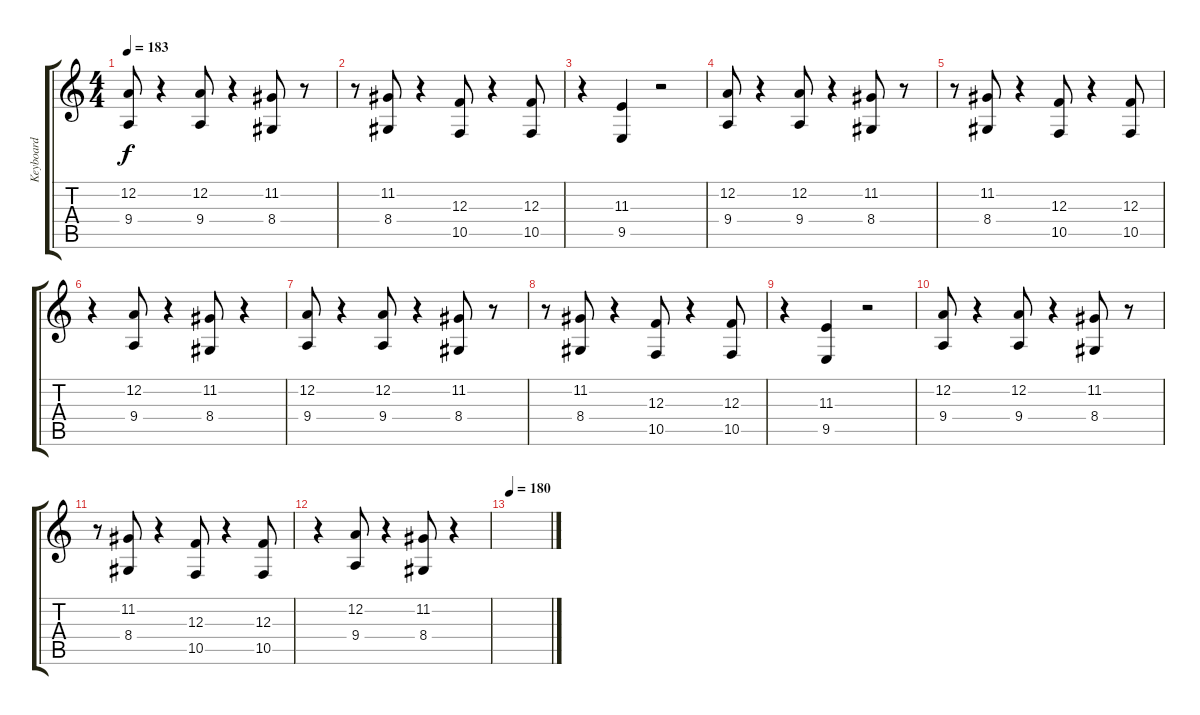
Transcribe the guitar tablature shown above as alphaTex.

\track ("Keyboard" "Keyboard") {instrument stringensemble1}
\staff {score tabs}
\tuning (D4 A3 F3 C3 G2 D2) {hide}
\ts (4 4)
\tempo 183
\clef g2
\ks c
(12.2 9.4).8{dy f} r.4 (12.2 9.4).8 r.4 (11.2 8.4).8 r.8 |
r.8 (11.2 8.4).8 r.4 (12.3 10.5).8 r.4 (12.3 10.5).8 |
r.4 (11.3 9.5).4 r.2 |
(12.2 9.4).8 r.4 (12.2 9.4).8 r.4 (11.2 8.4).8 r.8 |
r.8 (11.2 8.4).8 r.4 (12.3 10.5).8 r.4 (12.3 10.5).8 |
r.4 (12.2 9.4).8 r.4 (11.2 8.4).8 r.4 |
(12.2 9.4).8 r.4 (12.2 9.4).8 r.4 (11.2 8.4).8 r.8 |
r.8 (11.2 8.4).8 r.4 (12.3 10.5).8 r.4 (12.3 10.5).8 |
r.4 (11.3 9.5).4 r.2 |
(12.2 9.4).8 r.4 (12.2 9.4).8 r.4 (11.2 8.4).8 r.8 |
r.8 (11.2 8.4).8 r.4 (12.3 10.5).8 r.4 (12.3 10.5).8 |
r.4 (12.2 9.4).8 r.4 (11.2 8.4).8 r.4 |
\tempo 180
